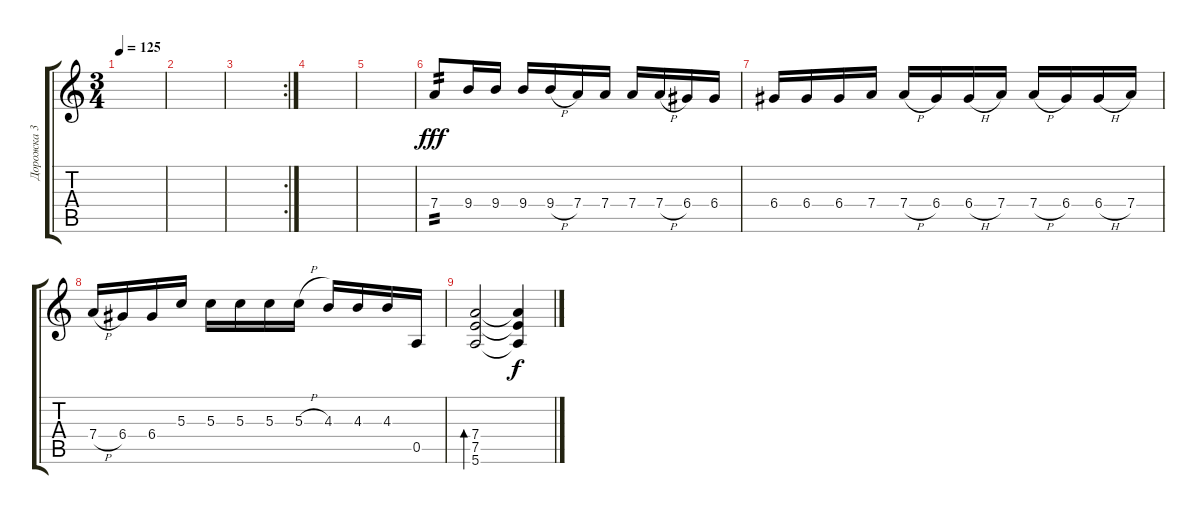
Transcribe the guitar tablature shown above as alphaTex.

\track ("Дорожка 3" "Дорожка 3") {instrument electricguitarjazz}
\staff {score tabs}
\tuning (E4 B3 G3 D3 A2 E2) {hide}
\ts (3 4)
\tempo 125
\clef g2
\ks c
|
|
\rc 2
|
|
|
7.4.8{tp 2 dy fff} 9.4.16 9.4.16 9.4.16 9.4{h}.16 7.4.16 7.4.16 7.4.16 7.4{h}.16 6.4.16 6.4.16 |
6.4.16 6.4.16 6.4.16 7.4.16 7.4{h}.16 6.4.16 6.4{h}.16 7.4.16 7.4{h}.16 6.4.16 6.4{h}.16 7.4.16 |
7.4{h}.16 6.4.16 6.4.16 5.3.16 5.3.16 5.3.16 5.3.16 5.3{h}.16 4.3.16 4.3.16 4.3.16 0.5.16 |
(7.4 7.5 5.6).2{bd 480} (7.4{t} 7.5{t} 5.6{t}).4{dy f}
